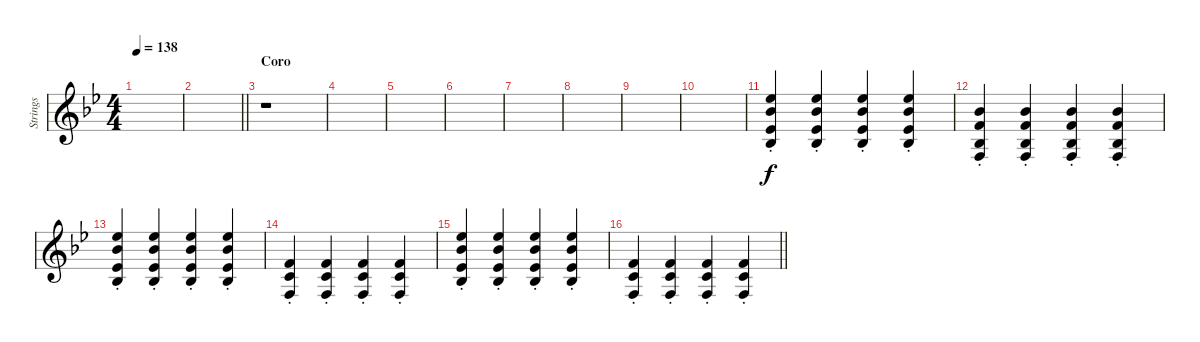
\track ("Strings" "Strings") {instrument stringensemble1}
\staff {score}
\tuning (E5 B4 G4 D4 A3 E3) {hide}
\ts (4 4)
\tempo 138
\clef g2
\ks bb
|
\barLineRight lightlight
|
\section ("" "Coro")
r.1 |
|
|
|
|
|
|
|
(8.3{st} 8.4{st} 6.5{st} 6.6{st}).4{dy f} (8.3{st} 8.4{st} 6.5{st} 6.6{st}).4 (8.3{st} 8.4{st} 6.5{st} 6.6{st}).4 (8.3{st} 8.4{st} 6.5{st} 6.6{st}).4 |
(3.3{st} 3.4{st} 1.5{st} 1.6{st}).4 (3.3{st} 3.4{st} 1.5{st} 1.6{st}).4 (3.3{st} 3.4{st} 1.5{st} 1.6{st}).4 (3.3{st} 3.4{st} 1.5{st} 1.6{st}).4 |
(4.2{st} 3.3{st} 1.4{st} 1.5{st}).4 (4.2{st} 3.3{st} 1.4{st} 1.5{st}).4 (4.2{st} 3.3{st} 1.4{st} 1.5{st}).4 (4.2{st} 3.3{st} 1.4{st} 1.5{st}).4 |
(3.4{st} 3.5{st} 1.6{st}).4 (3.4{st} 3.5{st} 1.6{st}).4 (3.4{st} 3.5{st} 1.6{st}).4 (3.4{st} 3.5{st} 1.6{st}).4 |
(4.2{st} 3.3{st} 1.4{st} 1.5{st}).4 (4.2{st} 3.3{st} 1.4{st} 1.5{st}).4 (4.2{st} 3.3{st} 1.4{st} 1.5{st}).4 (4.2{st} 3.3{st} 1.4{st} 1.5{st}).4 |
\barLineRight lightlight
(3.4{st} 3.5{st} 1.6{st}).4 (3.4{st} 3.5{st} 1.6{st}).4 (3.4{st} 3.5{st} 1.6{st}).4 (3.4{st} 3.5{st} 1.6{st}).4
